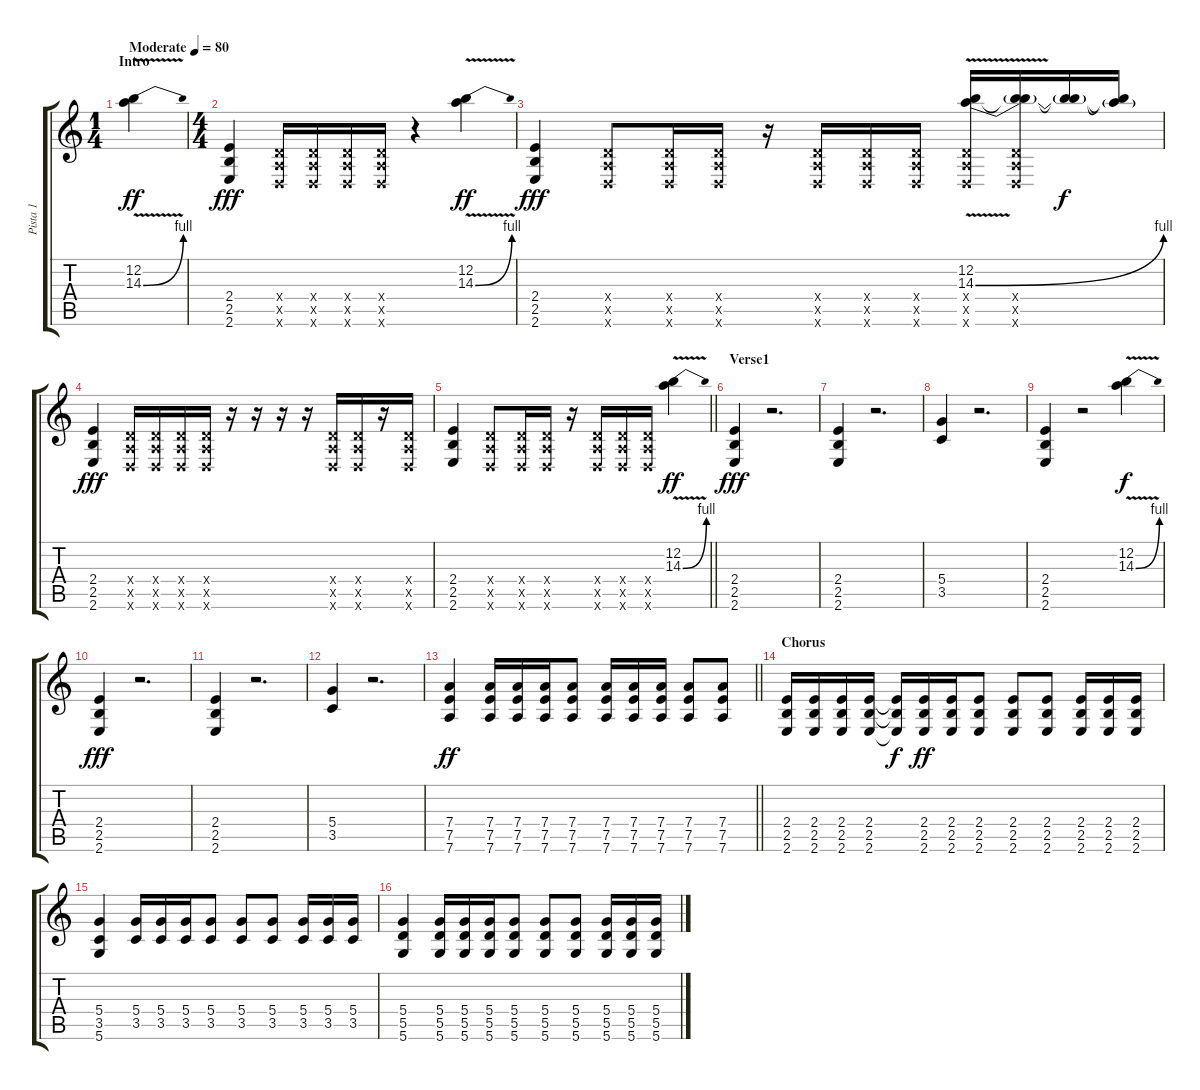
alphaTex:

\track ("Pista 1" "Pista 1") {instrument distortionguitar}
\staff {score tabs}
\tuning (E4 B3 G3 D3 A2 D2) {hide}
\ts (1 4)
\section ("" "Intro")
\tempo (80 "Moderate")
\clef g2
\ks c
(12.2 14.3{be (bend 0 0 60 4) v}).4{dy ff instrument distortionguitar} |
\ts (4 4)
(2.4 2.5 2.6).4{dy fff} (0.4{x} 0.5{x} 0.6{x}).16 (0.4{x} 0.5{x} 0.6{x}).16 (0.4{x} 0.5{x} 0.6{x}).16 (0.4{x} 0.5{x} 0.6{x}).16 r.4 (12.2 14.3{be (bend 0 0 60 4) v}).4{dy ff} |
(2.4 2.5 2.6).4{dy fff} (0.4{x} 0.5{x} 0.6{x}).8 (0.4{x} 0.5{x} 0.6{x}).16 (0.4{x} 0.5{x} 0.6{x}).16 r.16 (0.4{x} 0.5{x} 0.6{x}).16 (0.4{x} 0.5{x} 0.6{x}).16 (0.4{x} 0.5{x} 0.6{x}).16 (12.2 14.3{be (bend 0 0 60 4) v} 0.4{x} 0.5{x} 0.6{x}).16 (12.2{t} 14.3{t} 0.4{x} 0.5{x} 0.6{x}).16 (12.2{t} 14.3{t}).16{dy f} (12.2{t} 14.3{t}).16 |
(2.4 2.5 2.6).4{dy fff} (0.4{x} 0.5{x} 0.6{x}).16 (0.4{x} 0.5{x} 0.6{x}).16 (0.4{x} 0.5{x} 0.6{x}).16 (0.4{x} 0.5{x} 0.6{x}).16 r.16 r.16 r.16 r.16 (0.4{x} 0.5{x} 0.6{x}).16 (0.4{x} 0.5{x} 0.6{x}).16 r.16 (0.4{x} 0.5{x} 0.6{x}).16 |
\barLineRight lightlight
(2.4 2.5 2.6).4 (0.4{x} 0.5{x} 0.6{x}).8 (0.4{x} 0.5{x} 0.6{x}).16 (0.4{x} 0.5{x} 0.6{x}).16 r.16 (0.4{x} 0.5{x} 0.6{x}).16 (0.4{x} 0.5{x} 0.6{x}).16 (0.4{x} 0.5{x} 0.6{x}).16 (12.2 14.3{be (bend 0 0 60 4) v}).4{dy ff} |
\section ("" "Verse1")
(2.4 2.5 2.6).4{dy fff} r.2{d} |
(2.4 2.5 2.6).4 r.2{d} |
(5.4 3.5).4 r.2{d} |
(2.4 2.5 2.6).4 r.2 (12.2 14.3{be (bend 0 0 60 4) v}).4{dy f} |
(2.4 2.5 2.6).4{dy fff} r.2{d} |
(2.4 2.5 2.6).4 r.2{d} |
(5.4 3.5).4 r.2{d} |
\barLineRight lightlight
(7.4 7.5 7.6).4{dy ff} (7.4 7.5 7.6).16 (7.4 7.5 7.6).16 (7.4 7.5 7.6).16 (7.4 7.5 7.6).8 (7.4 7.5 7.6).16 (7.4 7.5 7.6).16 (7.4 7.5 7.6).16 (7.4 7.5 7.6).8 (7.4 7.5 7.6).8 |
\section ("" "Chorus")
(2.4 2.5 2.6).16 (2.4 2.5 2.6).16 (2.4 2.5 2.6).16 (2.4 2.5 2.6).16 (2.4{t} 2.5{t} 2.6{t}).16{dy f} (2.4 2.5 2.6).16{dy ff} (2.4 2.5 2.6).16 (2.4 2.5 2.6).8 (2.4 2.5 2.6).8 (2.4 2.5 2.6).8 (2.4 2.5 2.6).16 (2.4 2.5 2.6).16 (2.4 2.5 2.6).16 |
(5.4 3.5 5.6).4 (5.4 3.5).16 (5.4 3.5).16 (5.4 3.5).16 (5.4 3.5).8 (5.4 3.5).8 (5.4 3.5).8 (5.4 3.5).16 (5.4 3.5).16 (5.4 3.5).16 |
(5.4 5.5 5.6).4 (5.4 5.5 5.6).16 (5.4 5.5 5.6).16 (5.4 5.5 5.6).16 (5.4 5.5 5.6).8 (5.4 5.5 5.6).8 (5.4 5.5 5.6).8 (5.4 5.5 5.6).16 (5.4 5.5 5.6).16 (5.4 5.5 5.6).16
